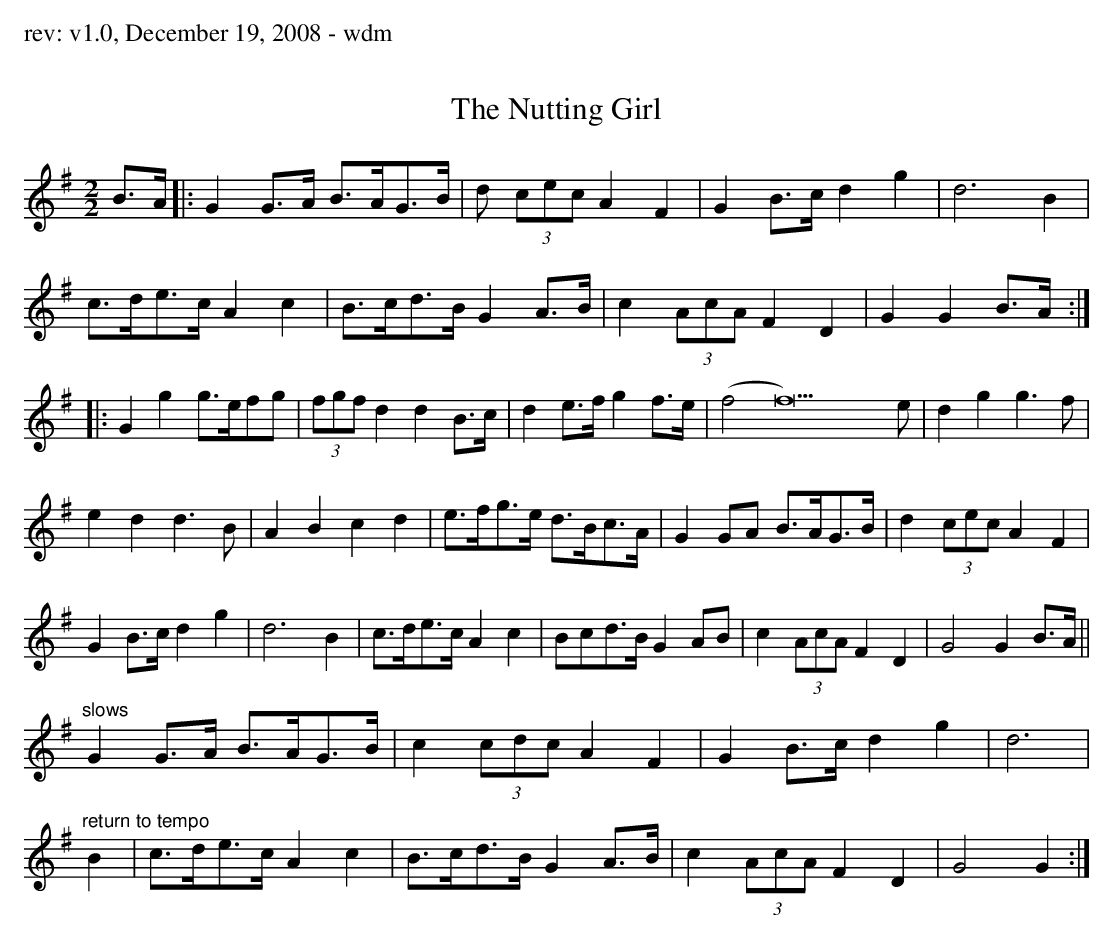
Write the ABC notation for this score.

X:1
T:Nutting Girl, The
M:2/2
L:1/8
K:G
B>A|:G2 G>A B>AG>B|d (3cec A2F2|G2 B>c d2g2|d6 B2|
c>de>c A2c2|B>cd>B G2 A>B|c2 (3AcA F2D2|G2 G2 B>A:|
|:G2g2 g>efg|(3fgf d2d2 B>c|d2 e>f g2 f>e|(f4 f23)e|d2g2 g3f|
e2d2 d3B|A2B2c2d2|e>fg>e d>Bc>A|G2 GA B>AG>B|d2 (3cec A2F2|
G2 B>c d2g2|d6 B2|c>de>c A2c2|Bcd>B G2 AB|c2 (3AcA F2D2|G4 G2 B>A||
"slows"\
G2 G>A B>AG>B|c2 (3cdc A2F2|G2 B>c d2g2|d6|
"return to tempo"\
B2|c>de>c A2c2|B>cd>B G2 A>B|c2 (3AcA F2D2|G4 G2:|
